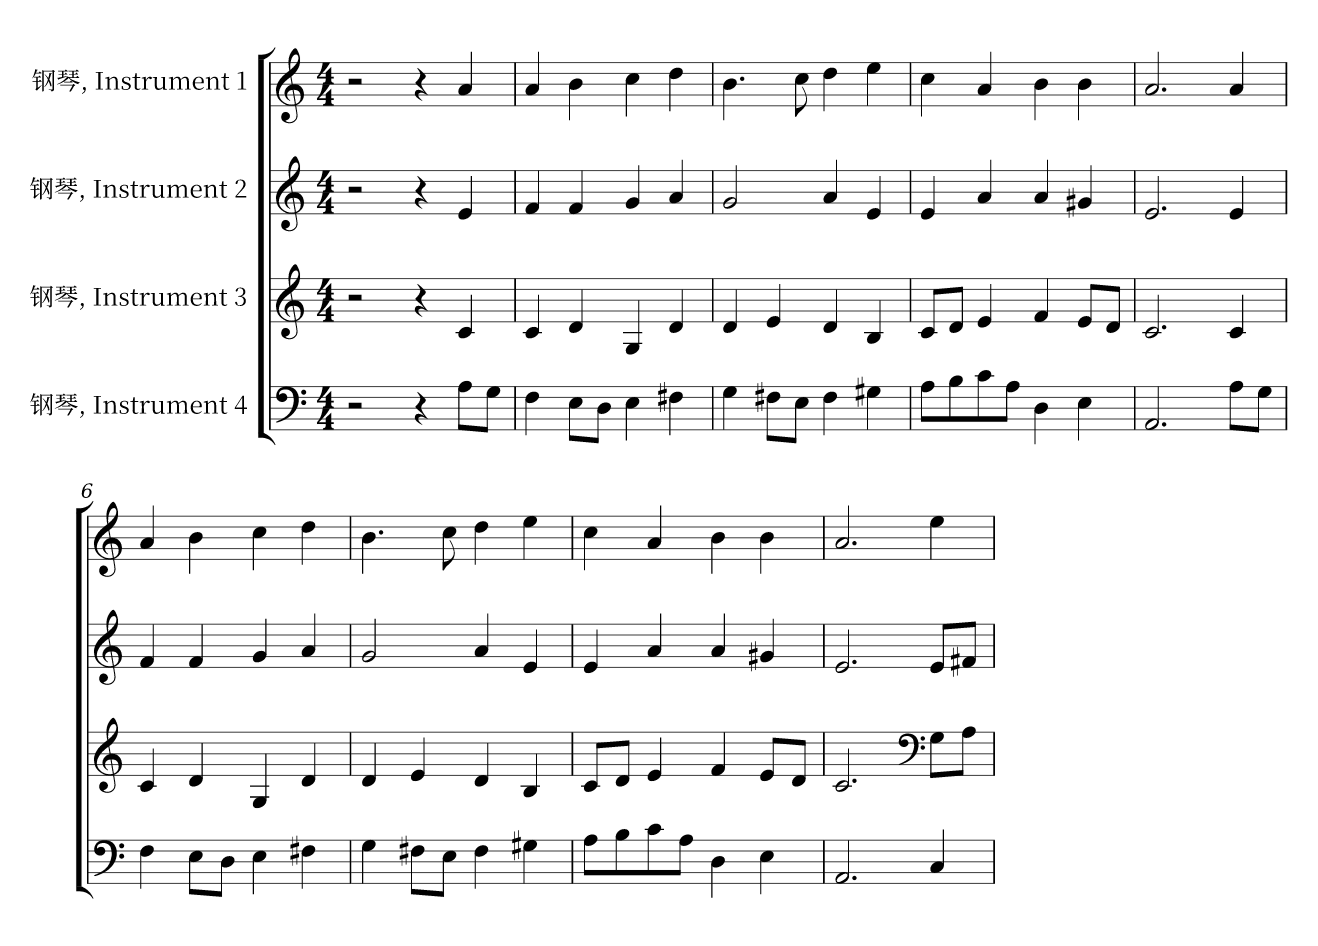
**kern	**kern	**kern	**kern
*part4	*part3	*part2	*part1
*staff4	*staff3	*staff2	*staff1
*I"钢琴, Instrument 4	*I"钢琴, Instrument 3	*I"钢琴, Instrument 2	*I"钢琴, Instrument 1
*clefF4	*clefG2	*clefG2	*clefG2
*k[]	*k[]	*k[]	*k[]
*M4/4	*M4/4	*M4/4	*M4/4
*MM96	*MM96	*MM96	*MM96
=1	=1	=1	=1
2r	2r	2r	2r
4r	4r	4r	4r
8A\L	4c/	4e/	4a/
8G\J	.	.	.
=2	=2	=2	=2
4F\	4c/	4f/	4a/
8E\L	4d/	4f/	4b\
8D\J	.	.	.
4E\	4G/	4g/	4cc\
4F#X\	4d/	4a/	4dd\
=3	=3	=3	=3
4G\	4d/	2g/	4.b\
8F#X\L	4e/	.	.
8E\J	.	.	8cc\
4F#\	4d/	4a/	4dd\
4G#X\	4B/	4e/	4ee\
=4	=4	=4	=4
8A\L	8c/L	4e/	4cc\
8B\	8d/J	.	.
8c\	4e/	4a/	4a/
8A\J	.	.	.
4D\	4f/	4a/	4b\
4E\	8e/L	4g#X/	4b\
.	8d/J	.	.
=5	=5	=5	=5
2.AA/	2.c/	2.e/	2.a/
8A\L	4c/	4e/	4a/
8G\J	.	.	.
!!LO:LB:g=z
=6	=6	=6	=6
4F\	4c/	4f/	4a/
8E\L	4d/	4f/	4b\
8D\J	.	.	.
4E\	4G/	4g/	4cc\
4F#X\	4d/	4a/	4dd\
=7	=7	=7	=7
4G\	4d/	2g/	4.b\
8F#X\L	4e/	.	.
8E\J	.	.	8cc\
4F#\	4d/	4a/	4dd\
4G#X\	4B/	4e/	4ee\
=8	=8	=8	=8
8A\L	8c/L	4e/	4cc\
8B\	8d/J	.	.
8c\	4e/	4a/	4a/
8A\J	.	.	.
4D\	4f/	4a/	4b\
4E\	8e/L	4g#X/	4b\
.	8d/J	.	.
=9	=9	=9	=9
2.AA/	2.c/	2.e/	2.a/
*	*clefF4	*	*
4C/	8G\L	8e/L	4ee\
.	8A\J	8f#X/J	.
=	=	=	=
*-	*-	*-	*-
